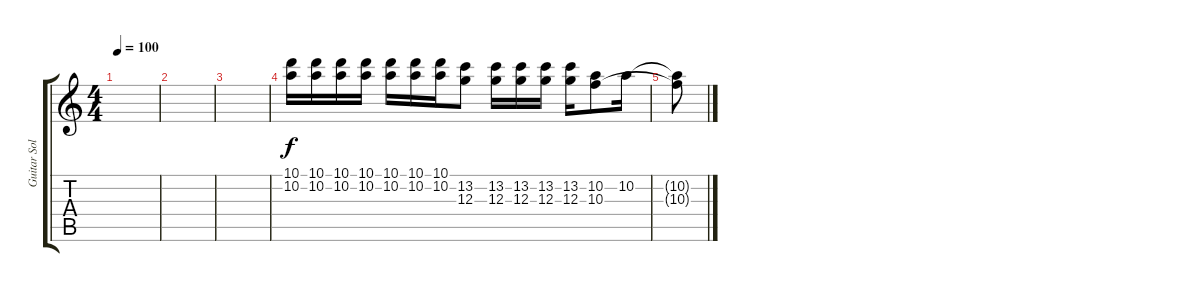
\track ("Guitar Solo" "Guitar Sol") {instrument overdrivenguitar}
\staff {score tabs}
\tuning (E4 B3 G3 D3 A2 E2) {hide}
\ts (4 4)
\tempo 100
\clef g2
\ks c
|
|
|
(10.1 10.2).16 (10.1 10.2).16 (10.1 10.2).16 (10.1 10.2).16 (10.1 10.2).16 (10.1 10.2).16 (10.1 10.2).16 (13.2 12.3).8 (13.2 12.3).16 (13.2 12.3).16 (13.2 12.3).16 (13.2 12.3).16 (10.2 10.3).8 10.2.16 |
(10.2{t} 10.3{t}).8
